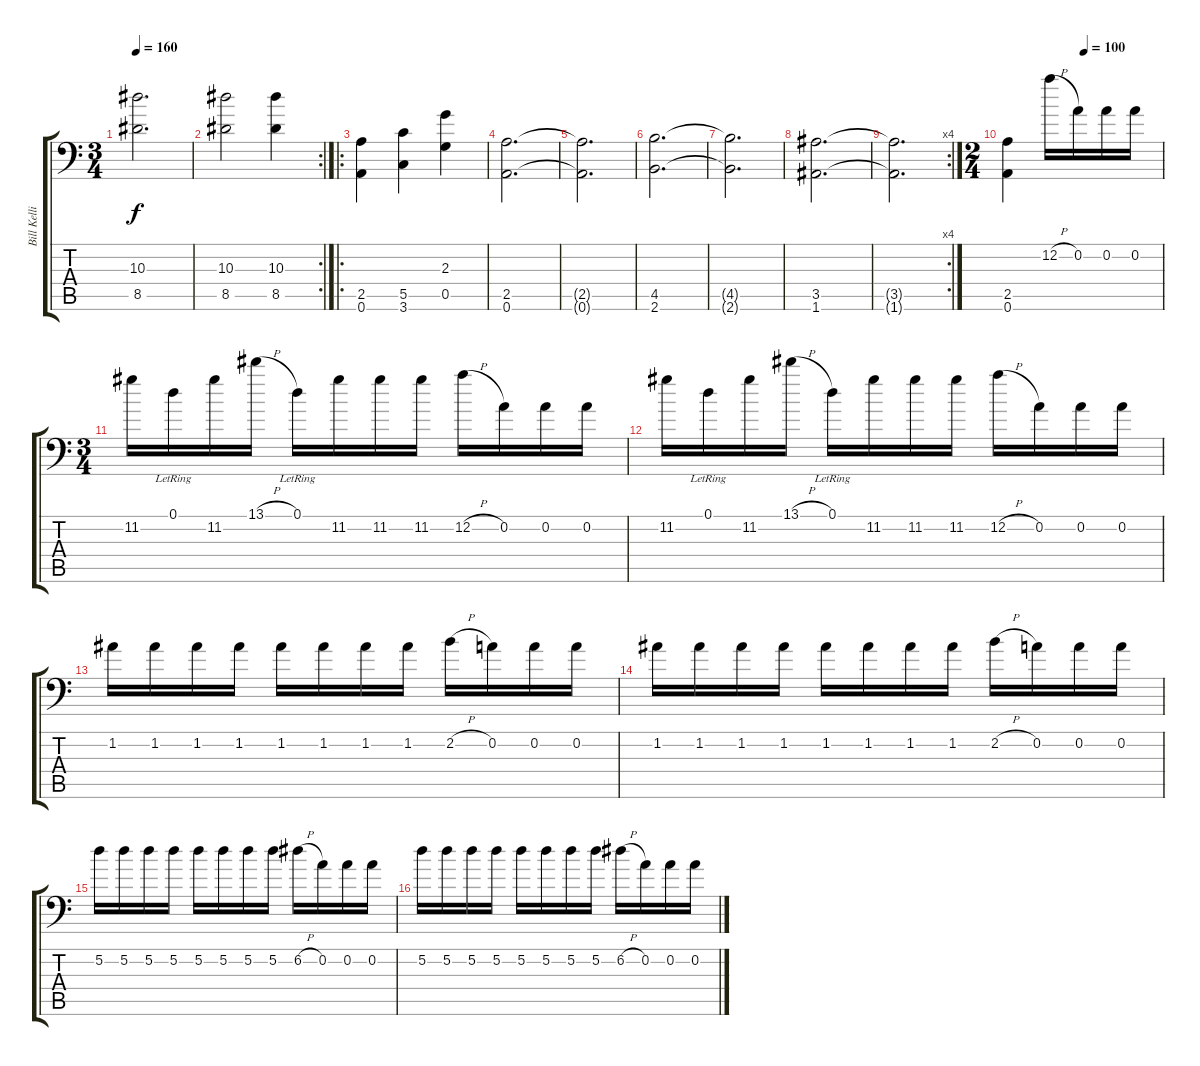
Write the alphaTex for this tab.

\track ("Bill Kelliher" "Bill Kelli") {instrument distortionguitar}
\staff {score tabs}
\tuning (D4 A3 F3 C3 G2 A1) {hide}
\ts (3 4)
\tempo 160
\clef f4
\ks c
(10.3 8.5).2{d dy f} |
\rc 2
(10.3 8.5).2 (10.3 8.5).4 |
\ro
(2.5 0.6).4 (5.5 3.6).4 (2.3 0.5).4 |
(2.5 0.6).2{d} |
(2.5{t} 0.6{t}).2{d} |
(4.5 2.6).2{d} |
(4.5{t} 2.6{t}).2{d} |
(3.5 1.6).2{d} |
\rc 4
(3.5{t} 1.6{t}).2{d} |
\ts (2 4)
\tempo (100 0.5)
(2.5 0.6).4 12.2{h}.16 0.2.16 0.2.16 0.2.16 |
\ts (3 4)
11.2.16 0.1{lr}.16 11.2.16 13.1{h}.16 0.1{lr}.16 11.2.16 11.2.16 11.2.16 12.2{h}.16 0.2.16 0.2.16 0.2.16 |
11.2.16 0.1{lr}.16 11.2.16 13.1{h}.16 0.1{lr}.16 11.2.16 11.2.16 11.2.16 12.2{h}.16 0.2.16 0.2.16 0.2.16 |
1.2.16 1.2.16 1.2.16 1.2.16 1.2.16 1.2.16 1.2.16 1.2.16 2.2{h}.16 0.2.16 0.2.16 0.2.16 |
1.2.16 1.2.16 1.2.16 1.2.16 1.2.16 1.2.16 1.2.16 1.2.16 2.2{h}.16 0.2.16 0.2.16 0.2.16 |
5.2.16 5.2.16 5.2.16 5.2.16 5.2.16 5.2.16 5.2.16 5.2.16 6.2{h}.16 0.2.16 0.2.16 0.2.16 |
5.2.16 5.2.16 5.2.16 5.2.16 5.2.16 5.2.16 5.2.16 5.2.16 6.2{h}.16 0.2.16 0.2.16 0.2.16
